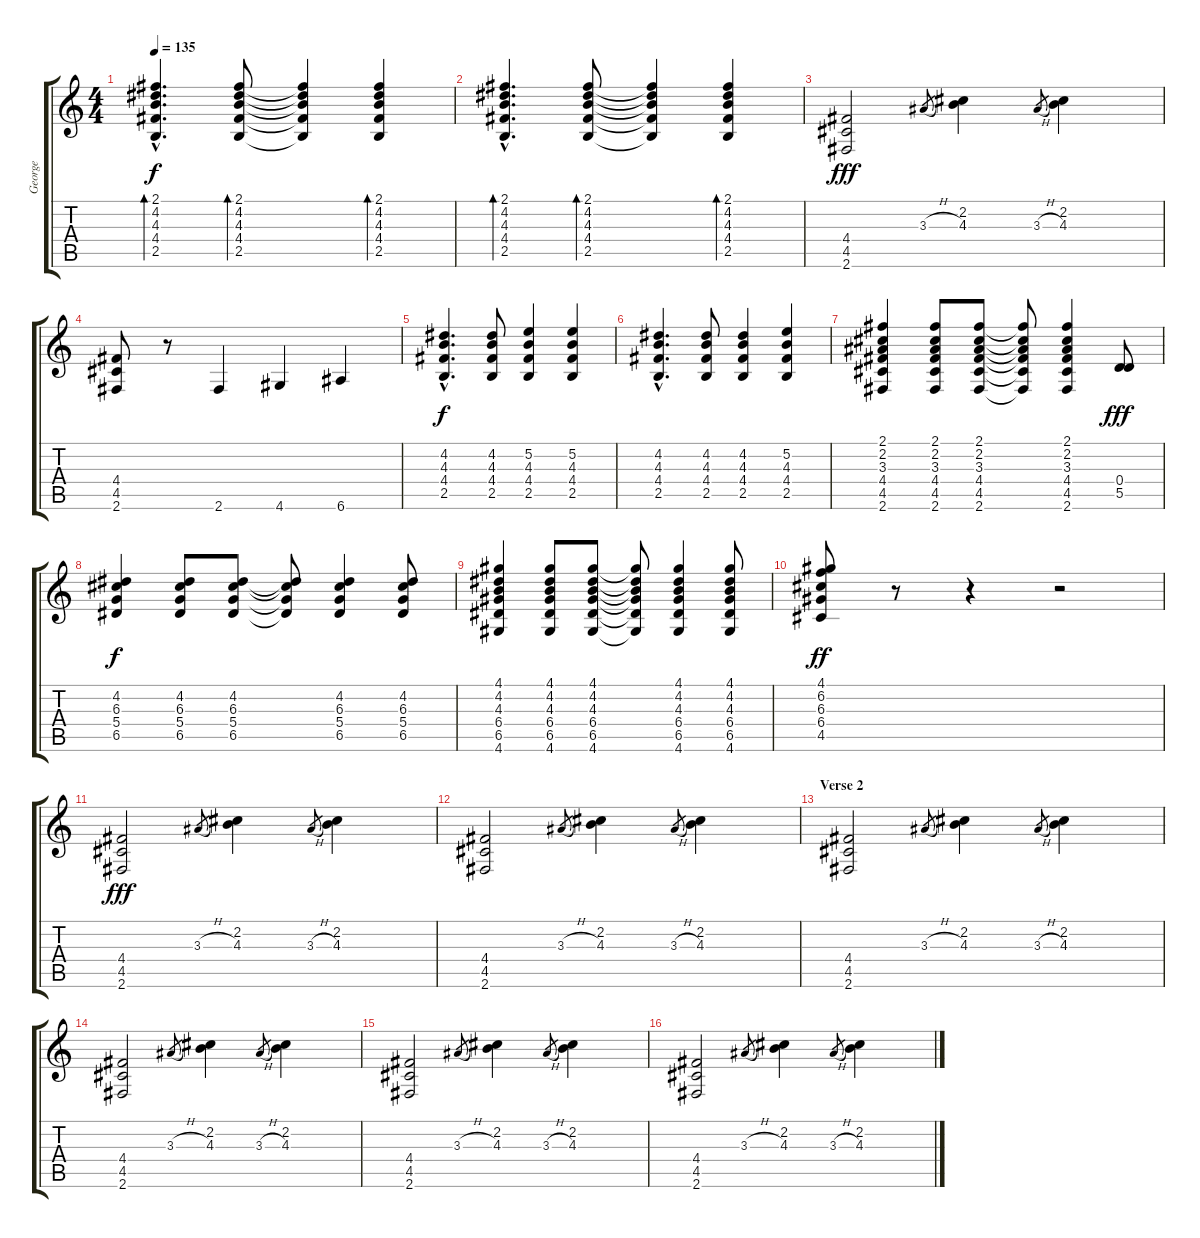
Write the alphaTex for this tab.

\track ("George" "George") {instrument electricguitarjazz}
\staff {score tabs}
\tuning (E4 B3 G3 D3 A2 E2) {hide}
\ts (4 4)
\tempo 135
\clef g2
\ks c
(2.1{hac} 4.2{hac} 4.3{hac} 4.4{hac} 2.5{hac}).4{d bd 60 dy f} (2.1 4.2 4.3 4.4 2.5).8{bd 60} (2.1{t} 4.2{t} 4.3{t} 4.4{t} 2.5{t}).4 (2.1 4.2 4.3 4.4 2.5).4{bd 60} |
(2.1{hac} 4.2{hac} 4.3{hac} 4.4{hac} 2.5{hac}).4{d bd 60} (2.1 4.2 4.3 4.4 2.5).8{bd 60} (2.1{t} 4.2{t} 4.3{t} 4.4{t} 2.5{t}).4 (2.1 4.2 4.3 4.4 2.5).4{bd 60} |
(4.4 4.5 2.6).2{dy fff} 3.3{h}.8{gr} (2.2 4.3).4 3.3{h}.8{gr} (2.2 4.3).4 |
(4.4 4.5 2.6).8 r.8 2.6.4 4.6.4 6.6.4 |
(4.2{hac} 4.3{hac} 4.4{hac} 2.5{hac}).4{d dy f} (4.2 4.3 4.4 2.5).8 (5.2 4.3 4.4 2.5).4 (5.2 4.3 4.4 2.5).4 |
(4.2{hac} 4.3{hac} 4.4{hac} 2.5{hac}).4{d} (4.2 4.3 4.4 2.5).8 (4.2 4.3 4.4 2.5).4 (5.2 4.3 4.4 2.5).4 |
(2.1 2.2 3.3 4.4 4.5 2.6).4 (2.1 2.2 3.3 4.4 4.5 2.6).8 (2.1 2.2 3.3 4.4 4.5 2.6).8 (2.1{t} 2.2{t} 3.3{t} 4.4{t} 4.5{t} 2.6{t}).8 (2.1 2.2 3.3 4.4 4.5 2.6).4 (0.4 5.5).8{dy fff} |
(4.2 6.3 5.4 6.5).4{dy f} (4.2 6.3 5.4 6.5).8 (4.2 6.3 5.4 6.5).8 (4.2{t} 6.3{t} 5.4{t} 6.5{t}).8 (4.2 6.3 5.4 6.5).4 (4.2 6.3 5.4 6.5).8 |
(4.1 4.2 4.3 6.4 6.5 4.6).4 (4.1 4.2 4.3 6.4 6.5 4.6).8 (4.1 4.2 4.3 6.4 6.5 4.6).8 (4.1{t} 4.2{t} 4.3{t} 6.4{t} 6.5{t} 4.6{t}).8 (4.1 4.2 4.3 6.4 6.5 4.6).4 (4.1 4.2 4.3 6.4 6.5 4.6).8 |
(4.1 6.2 6.3 6.4 4.5).8{dy ff} r.8 r.4 r.2 |
(4.4 4.5 2.6).2{dy fff} 3.3{h}.8{gr} (2.2 4.3).4 3.3{h}.8{gr} (2.2 4.3).4 |
(4.4 4.5 2.6).2 3.3{h}.8{gr} (2.2 4.3).4 3.3{h}.8{gr} (2.2 4.3).4 |
\section ("" "Verse 2")
(4.4 4.5 2.6).2 3.3{h}.8{gr} (2.2 4.3).4 3.3{h}.8{gr} (2.2 4.3).4 |
(4.4 4.5 2.6).2 3.3{h}.8{gr} (2.2 4.3).4 3.3{h}.8{gr} (2.2 4.3).4 |
(4.4 4.5 2.6).2 3.3{h}.8{gr} (2.2 4.3).4 3.3{h}.8{gr} (2.2 4.3).4 |
(4.4 4.5 2.6).2 3.3{h}.8{gr} (2.2 4.3).4 3.3{h}.8{gr} (2.2 4.3).4
